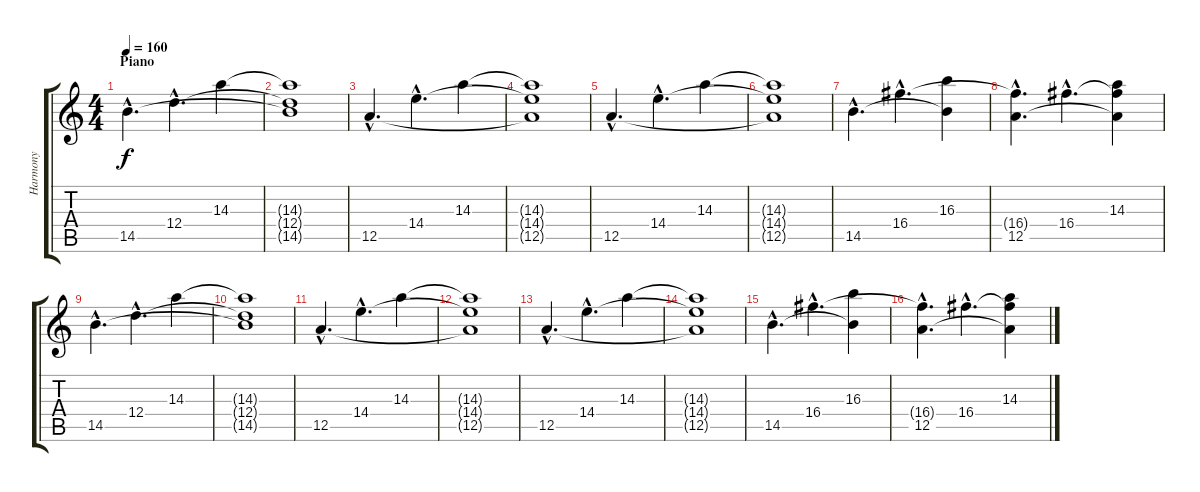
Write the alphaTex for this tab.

\track ("Harmony" "Harmony") {instrument acousticguitarsteel}
\staff {score tabs}
\tuning (E4 B3 G3 D3 A2 E2) {hide}
\ts (4 4)
\section ("" "Piano")
\tempo 160
\clef g2
\ks c
14.5{hac}.4{d dy f} 12.4{hac}.4{d} 14.3.4 |
(14.3{t} 12.4{t} 14.5{t}).1 |
12.5{hac}.4{d} 14.4{hac}.4{d} 14.3.4 |
(14.3{t} 14.4{t} 12.5{t}).1 |
12.5{hac}.4{d} 14.4{hac}.4{d} 14.3.4 |
(14.3{t} 14.4{t} 12.5{t}).1 |
14.5{hac}.4{d} 16.4{hac}.4{d} (16.3 14.5{t}).4 |
(16.4{hac t} 12.5{hac}).4{d} 16.4{hac}.4{d} (14.3 16.4{t} 12.5{t}).4 |
14.5{hac}.4{d} 12.4{hac}.4{d} 14.3.4 |
(14.3{t} 12.4{t} 14.5{t}).1 |
12.5{hac}.4{d} 14.4{hac}.4{d} 14.3.4 |
(14.3{t} 14.4{t} 12.5{t}).1 |
12.5{hac}.4{d} 14.4{hac}.4{d} 14.3.4 |
(14.3{t} 14.4{t} 12.5{t}).1 |
14.5{hac}.4{d} 16.4{hac}.4{d} (16.3 14.5{t}).4 |
(16.4{hac t} 12.5{hac}).4{d} 16.4{hac}.4{d} (14.3 16.4{t} 12.5{t}).4
